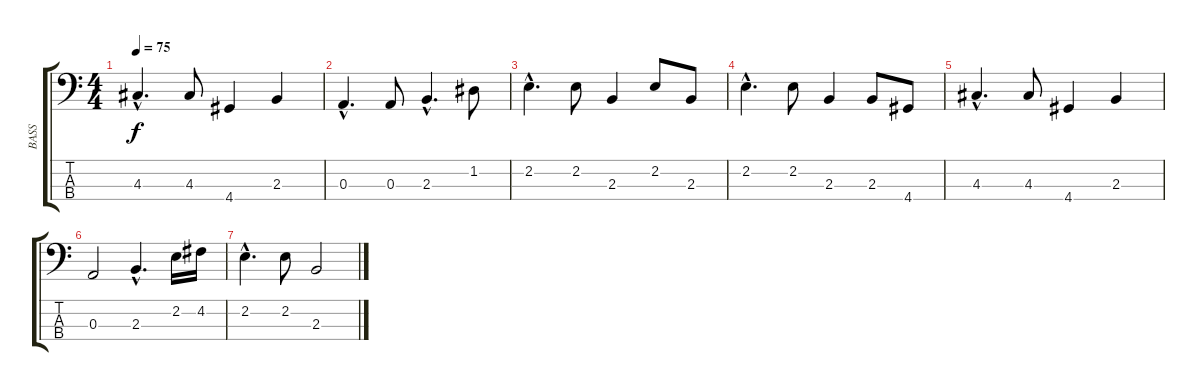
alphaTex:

\track ("BASS " "BASS ") {instrument electricbassfinger}
\staff {score tabs}
\tuning (G2 D2 A1 E1) {hide}
\ts (4 4)
\tempo 75
\clef f4
\ks c
4.3{hac}.4{d dy f} 4.3.8 4.4.4 2.3.4 |
0.3{hac}.4{d} 0.3.8 2.3{hac}.4{d} 1.2.8 |
2.2{hac}.4{d} 2.2.8 2.3.4 2.2.8 2.3.8 |
2.2{hac}.4{d} 2.2.8 2.3.4 2.3.8 4.4.8 |
4.3{hac}.4{d} 4.3.8 4.4.4 2.3.4 |
0.3.2 2.3{hac}.4{d} 2.2.16 4.2.16 |
2.2{hac}.4{d} 2.2.8 2.3.2
